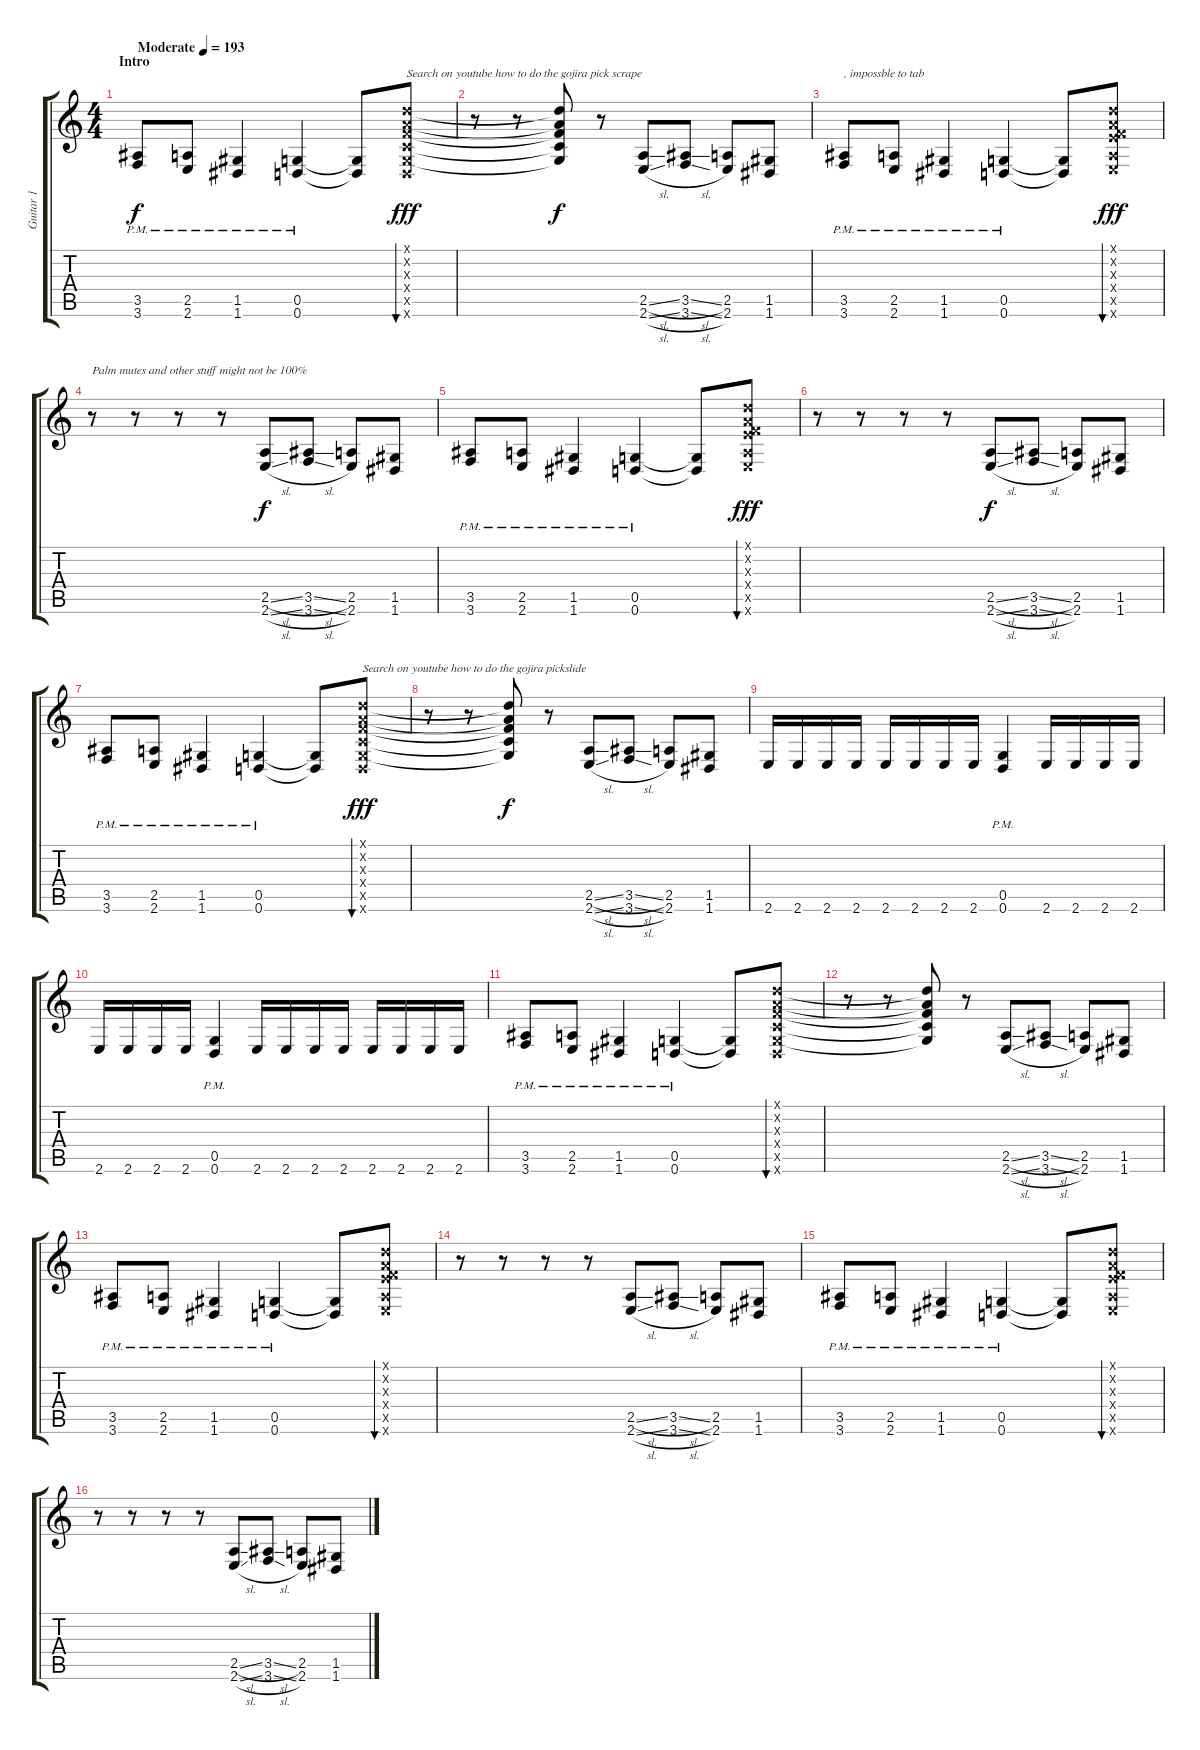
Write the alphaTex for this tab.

\track ("Guitar 1" "Guitar 1") {instrument distortionguitar}
\staff {score tabs}
\tuning (D4 A3 F3 C3 G2 D2) {hide}
\ts (4 4)
\section ("" "Intro")
\tempo (193 "Moderate")
\clef g2
\ks c
(3.5{pm} 3.6{pm}).8{dy f instrument distortionguitar} (2.5{pm} 2.6{pm}).8 (1.5{pm} 1.6{pm}).4 (0.5{pm} 0.6{pm}).4 (0.5{t} 0.6{t}).8 (0.1{x} 0.2{x} 0.3{x} 0.4{x} 0.5{x} 0.6{x}).8{bu 480 txt "Search on youtube how to do the gojira pick scrape" dy fff} |
r.8 r.8 (0.1{t} 0.2{t} 0.3{t} 0.4{t} 0.5{t}).8{dy f} r.8 (2.5{sl} 2.6{sl}).8 (3.5{sl} 3.6{sl}).8 (2.5 2.6).8 (1.5 1.6).8 |
(3.5{pm} 3.6{pm}).8{txt ", impossble to tab "} (2.5{pm} 2.6{pm}).8 (1.5{pm} 1.6{pm}).4 (0.5{pm} 0.6{pm}).4 (0.5{t} 0.6{t}).8 (0.1{x} 0.2{x} 0.3{x} 4.4{x} 2.5{x} 2.6{x}).8{bu 480 dy fff} |
r.8{txt "Palm mutes and other stuff might not be 100%"} r.8 r.8 r.8 (2.5{sl} 2.6{sl}).8{dy f} (3.5{sl} 3.6{sl}).8 (2.5 2.6).8 (1.5 1.6).8 |
(3.5{pm} 3.6{pm}).8 (2.5{pm} 2.6{pm}).8 (1.5{pm} 1.6{pm}).4 (0.5{pm} 0.6{pm}).4 (0.5{t} 0.6{t}).8 (0.1{x} 0.2{x} 0.3{x} 4.4{x} 2.5{x} 2.6{x}).8{bu 480 dy fff} |
r.8 r.8 r.8 r.8 (2.5{sl} 2.6{sl}).8{dy f} (3.5{sl} 3.6{sl}).8 (2.5 2.6).8 (1.5 1.6).8 |
(3.5{pm} 3.6{pm}).8 (2.5{pm} 2.6{pm}).8 (1.5{pm} 1.6{pm}).4 (0.5{pm} 0.6{pm}).4 (0.5{t} 0.6{t}).8 (0.1{x} 0.2{x} 0.3{x} 0.4{x} 0.5{x} 0.6{x}).8{bu 480 txt "Search on youtube how to do the gojira pickslide" dy fff} |
r.8 r.8 (0.1{t} 0.2{t} 0.3{t} 0.4{t} 0.5{t}).8{dy f} r.8 (2.5{sl} 2.6{sl}).8 (3.5{sl} 3.6{sl}).8 (2.5 2.6).8 (1.5 1.6).8 |
2.6.16 2.6.16 2.6.16 2.6.16 2.6.16 2.6.16 2.6.16 2.6.16 (0.5{pm} 0.6{pm}).4 2.6.16 2.6.16 2.6.16 2.6.16 |
2.6.16 2.6.16 2.6.16 2.6.16 (0.5{pm} 0.6{pm}).4 2.6.16 2.6.16 2.6.16 2.6.16 2.6.16 2.6.16 2.6.16 2.6.16 |
(3.5{pm} 3.6{pm}).8 (2.5{pm} 2.6{pm}).8 (1.5{pm} 1.6{pm}).4 (0.5{pm} 0.6{pm}).4 (0.5{t} 0.6{t}).8 (0.1{x} 0.2{x} 0.3{x} 0.4{x} 0.5{x} 0.6{x}).8{bu 480} |
r.8 r.8 (0.1{t} 0.2{t} 0.3{t} 0.4{t} 0.5{t}).8 r.8 (2.5{sl} 2.6{sl}).8 (3.5{sl} 3.6{sl}).8 (2.5 2.6).8 (1.5 1.6).8 |
(3.5{pm} 3.6{pm}).8 (2.5{pm} 2.6{pm}).8 (1.5{pm} 1.6{pm}).4 (0.5{pm} 0.6{pm}).4 (0.5{t} 0.6{t}).8 (0.1{x} 0.2{x} 0.3{x} 4.4{x} 2.5{x} 2.6{x}).8{bu 480} |
r.8 r.8 r.8 r.8 (2.5{sl} 2.6{sl}).8 (3.5{sl} 3.6{sl}).8 (2.5 2.6).8 (1.5 1.6).8 |
(3.5{pm} 3.6{pm}).8 (2.5{pm} 2.6{pm}).8 (1.5{pm} 1.6{pm}).4 (0.5{pm} 0.6{pm}).4 (0.5{t} 0.6{t}).8 (0.1{x} 0.2{x} 0.3{x} 4.4{x} 2.5{x} 2.6{x}).8{bu 480} |
r.8 r.8 r.8 r.8 (2.5{sl} 2.6{sl}).8 (3.5{sl} 3.6{sl}).8 (2.5 2.6).8 (1.5 1.6).8
